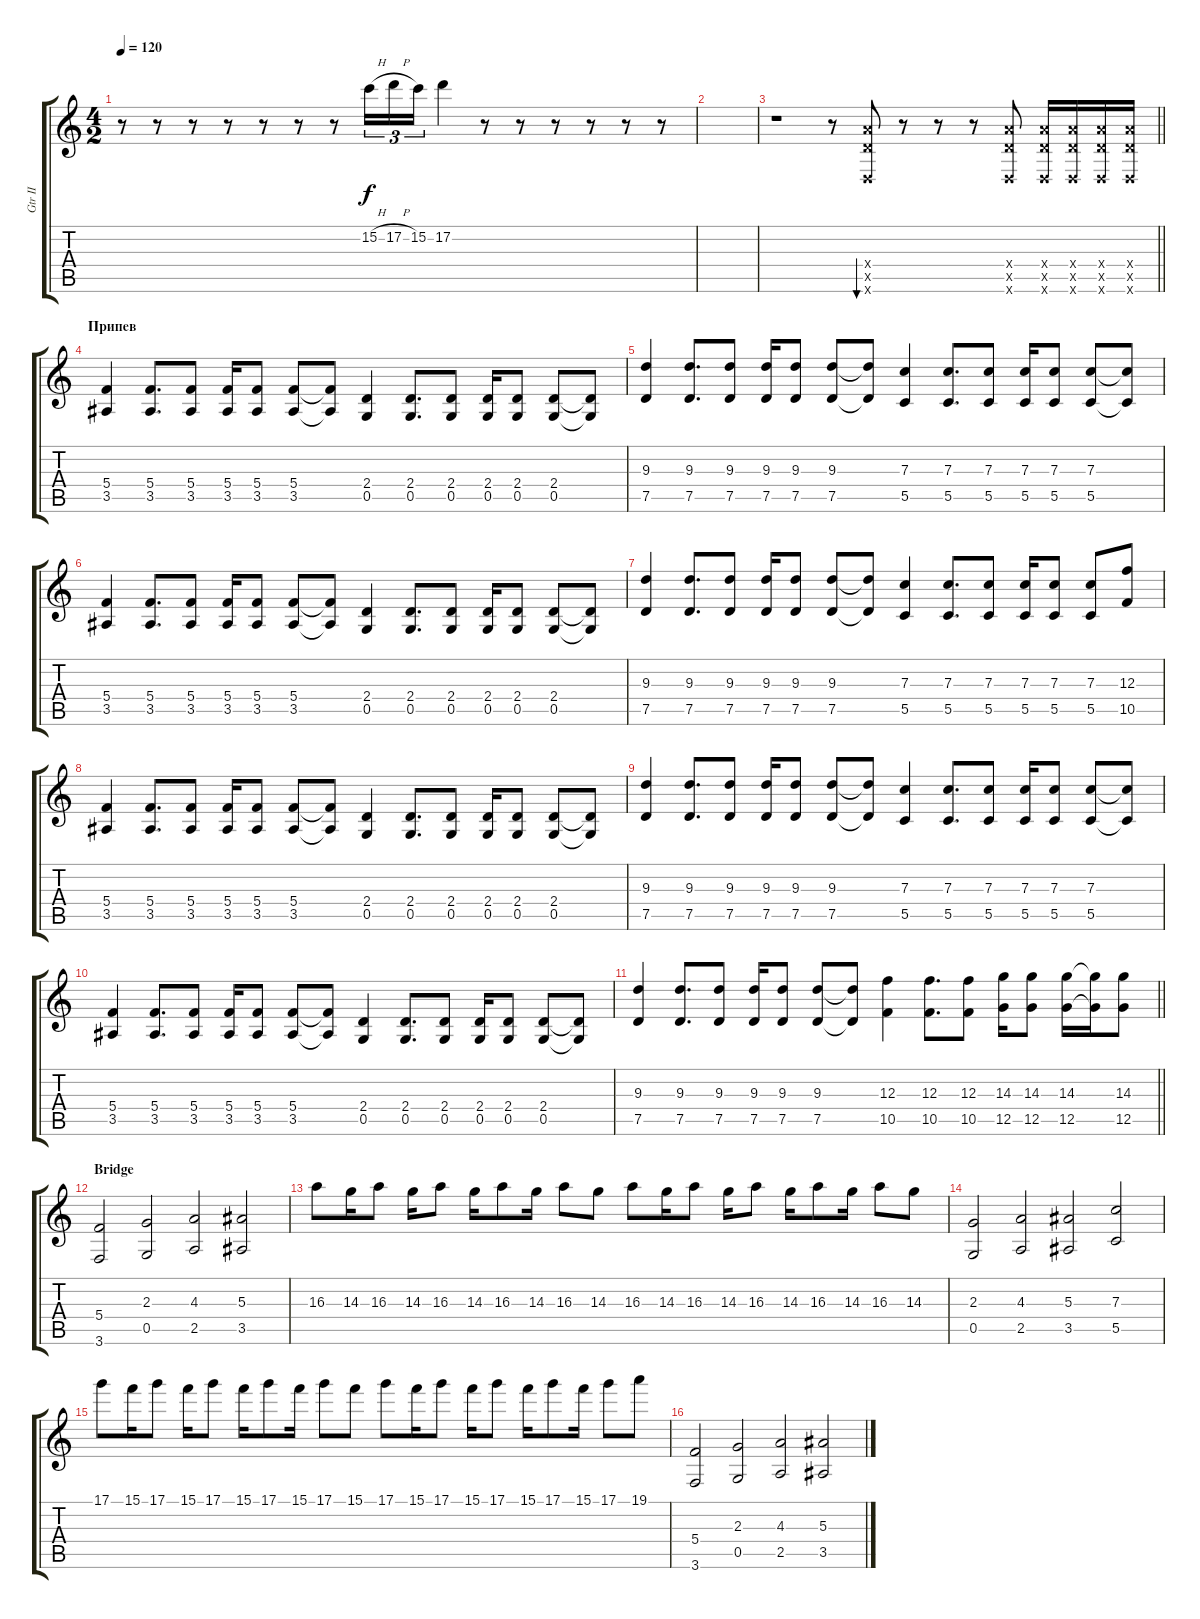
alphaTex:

\track ("Gtr II" "Gtr II") {instrument distortionguitar}
\staff {score tabs}
\tuning (D4 A3 F3 C3 G2 D2) {hide}
\ts (4 2)
\tempo 120
\clef g2
\ks c
r.8{dy f} r.8 r.8 r.8 r.8 r.8 r.8 15.2{h}.16{tu (3 2)} 17.2{h}.16{tu (3 2)} 15.2.16{tu (3 2)} 17.2.4 r.8 r.8 r.8 r.8 r.8 r.8 |
|
\barLineRight lightlight
r.1 r.8 (9.4{x} 7.5{x} 0.6{x}).8{bu 60} r.8 r.8 r.8 (9.4{x} 7.5{x} 0.6{x}).8 (9.4{x} 7.5{x} 0.6{x}).16 (9.4{x} 7.5{x} 0.6{x}).16 (9.4{x} 7.5{x} 0.6{x}).16 (9.4{x} 7.5{x} 0.6{x}).16 |
\section ("" "Припев")
(5.4 3.5).4 (5.4 3.5).8{d} (5.4 3.5).8 (5.4 3.5).16 (5.4 3.5).8 (5.4 3.5).8 (5.4{t} 3.5{t}).8 (2.4 0.5).4 (2.4 0.5).8{d} (2.4 0.5).8 (2.4 0.5).16 (2.4 0.5).8 (2.4 0.5).8 (2.4{t} 0.5{t}).8 |
(9.3 7.5).4 (9.3 7.5).8{d} (9.3 7.5).8 (9.3 7.5).16 (9.3 7.5).8 (9.3 7.5).8 (9.3{t} 7.5{t}).8 (7.3 5.5).4 (7.3 5.5).8{d} (7.3 5.5).8 (7.3 5.5).16 (7.3 5.5).8 (7.3 5.5).8 (7.3{t} 5.5{t}).8 |
(5.4 3.5).4 (5.4 3.5).8{d} (5.4 3.5).8 (5.4 3.5).16 (5.4 3.5).8 (5.4 3.5).8 (5.4{t} 3.5{t}).8 (2.4 0.5).4 (2.4 0.5).8{d} (2.4 0.5).8 (2.4 0.5).16 (2.4 0.5).8 (2.4 0.5).8 (2.4{t} 0.5{t}).8 |
(9.3 7.5).4 (9.3 7.5).8{d} (9.3 7.5).8 (9.3 7.5).16 (9.3 7.5).8 (9.3 7.5).8 (9.3{t} 7.5{t}).8 (7.3 5.5).4 (7.3 5.5).8{d} (7.3 5.5).8 (7.3 5.5).16 (7.3 5.5).8 (7.3 5.5).8 (12.3 10.5).8 |
(5.4 3.5).4 (5.4 3.5).8{d} (5.4 3.5).8 (5.4 3.5).16 (5.4 3.5).8 (5.4 3.5).8 (5.4{t} 3.5{t}).8 (2.4 0.5).4 (2.4 0.5).8{d} (2.4 0.5).8 (2.4 0.5).16 (2.4 0.5).8 (2.4 0.5).8 (2.4{t} 0.5{t}).8 |
(9.3 7.5).4 (9.3 7.5).8{d} (9.3 7.5).8 (9.3 7.5).16 (9.3 7.5).8 (9.3 7.5).8 (9.3{t} 7.5{t}).8 (7.3 5.5).4 (7.3 5.5).8{d} (7.3 5.5).8 (7.3 5.5).16 (7.3 5.5).8 (7.3 5.5).8 (7.3{t} 5.5{t}).8 |
(5.4 3.5).4 (5.4 3.5).8{d} (5.4 3.5).8 (5.4 3.5).16 (5.4 3.5).8 (5.4 3.5).8 (5.4{t} 3.5{t}).8 (2.4 0.5).4 (2.4 0.5).8{d} (2.4 0.5).8 (2.4 0.5).16 (2.4 0.5).8 (2.4 0.5).8 (2.4{t} 0.5{t}).8 |
\barLineRight lightlight
(9.3 7.5).4 (9.3 7.5).8{d} (9.3 7.5).8 (9.3 7.5).16 (9.3 7.5).8 (9.3 7.5).8 (9.3{t} 7.5{t}).8 (12.3 10.5).4 (12.3 10.5).8{d} (12.3 10.5).8 (14.3 12.5).16 (14.3 12.5).8 (14.3 12.5).16 (14.3{t} 12.5{t}).16 (14.3 12.5).8 |
\section ("" "Bridge")
(5.4 3.6).2 (2.3 0.5).2 (4.3 2.5).2 (5.3 3.5).2 |
16.3.8 14.3.16 16.3.8 14.3.16 16.3.8 14.3.16 16.3.8 14.3.16 16.3.8 14.3.8 16.3.8 14.3.16 16.3.8 14.3.16 16.3.8 14.3.16 16.3.8 14.3.16 16.3.8 14.3.8 |
(2.3 0.5).2 (4.3 2.5).2 (5.3 3.5).2 (7.3 5.5).2 |
17.1.8 15.1.16 17.1.8 15.1.16 17.1.8 15.1.16 17.1.8 15.1.16 17.1.8 15.1.8 17.1.8 15.1.16 17.1.8 15.1.16 17.1.8 15.1.16 17.1.8 15.1.16 17.1.8 19.1.8 |
(5.4 3.6).2 (2.3 0.5).2 (4.3 2.5).2 (5.3 3.5).2
